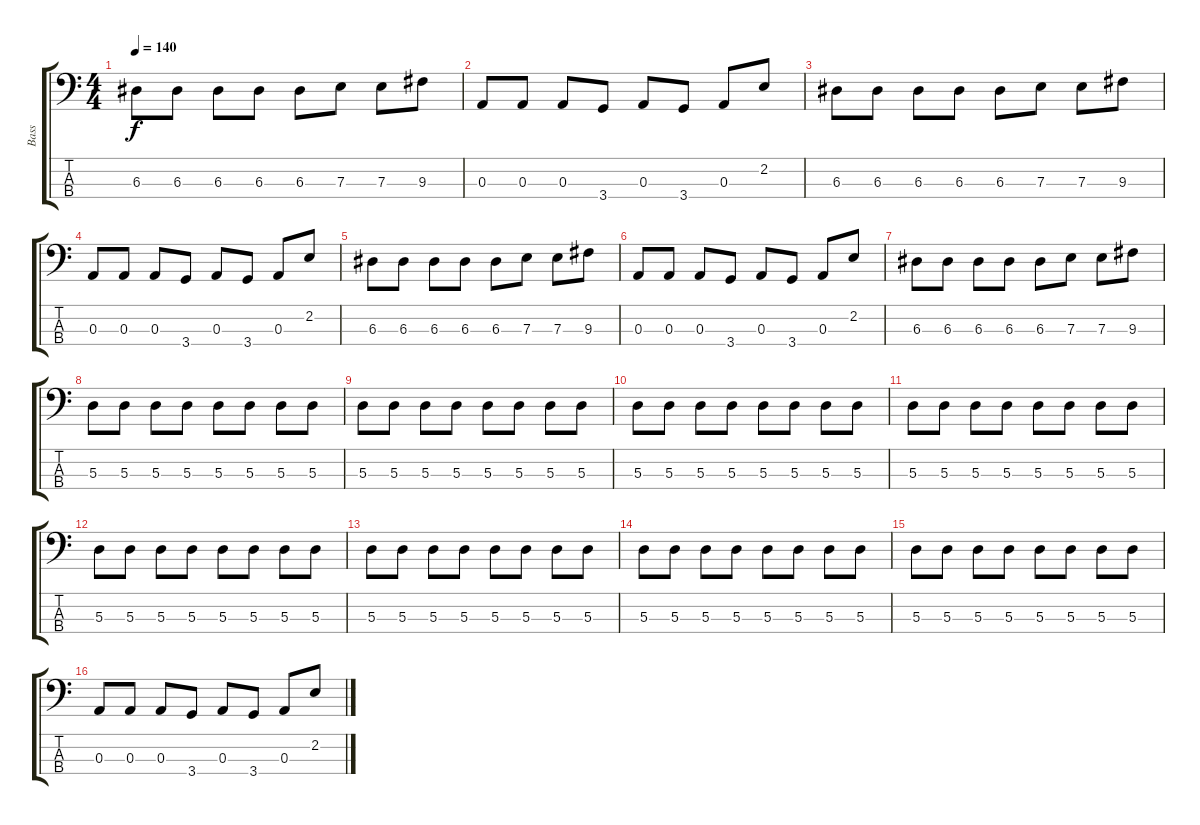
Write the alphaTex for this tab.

\track ("Bass" "Bass") {instrument electricbasspick}
\staff {score tabs}
\tuning (G2 D2 A1 E1) {hide}
\ts (4 4)
\tempo 140
\clef f4
\ks c
6.3.8{dy f} 6.3.8 6.3.8 6.3.8 6.3.8 7.3.8 7.3.8 9.3.8 |
0.3.8 0.3.8 0.3.8 3.4.8 0.3.8 3.4.8 0.3.8 2.2.8 |
6.3.8 6.3.8 6.3.8 6.3.8 6.3.8 7.3.8 7.3.8 9.3.8 |
0.3.8 0.3.8 0.3.8 3.4.8 0.3.8 3.4.8 0.3.8 2.2.8 |
6.3.8 6.3.8 6.3.8 6.3.8 6.3.8 7.3.8 7.3.8 9.3.8 |
0.3.8 0.3.8 0.3.8 3.4.8 0.3.8 3.4.8 0.3.8 2.2.8 |
6.3.8 6.3.8 6.3.8 6.3.8 6.3.8 7.3.8 7.3.8 9.3.8 |
5.3.8 5.3.8 5.3.8 5.3.8 5.3.8 5.3.8 5.3.8 5.3.8 |
5.3.8 5.3.8 5.3.8 5.3.8 5.3.8 5.3.8 5.3.8 5.3.8 |
5.3.8 5.3.8 5.3.8 5.3.8 5.3.8 5.3.8 5.3.8 5.3.8 |
5.3.8 5.3.8 5.3.8 5.3.8 5.3.8 5.3.8 5.3.8 5.3.8 |
5.3.8 5.3.8 5.3.8 5.3.8 5.3.8 5.3.8 5.3.8 5.3.8 |
5.3.8 5.3.8 5.3.8 5.3.8 5.3.8 5.3.8 5.3.8 5.3.8 |
5.3.8 5.3.8 5.3.8 5.3.8 5.3.8 5.3.8 5.3.8 5.3.8 |
5.3.8 5.3.8 5.3.8 5.3.8 5.3.8 5.3.8 5.3.8 5.3.8 |
0.3.8 0.3.8 0.3.8 3.4.8 0.3.8 3.4.8 0.3.8 2.2.8
